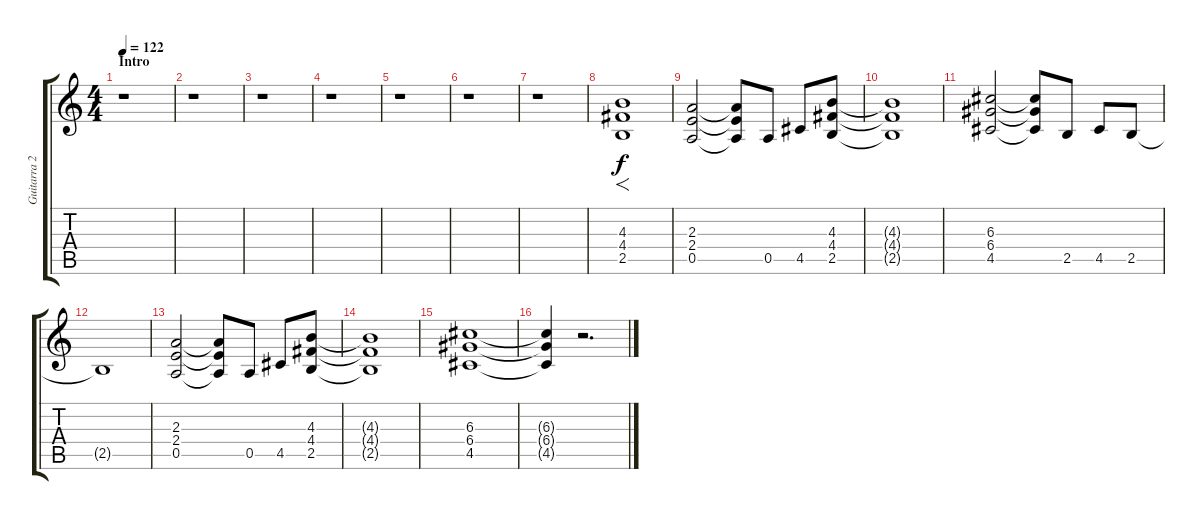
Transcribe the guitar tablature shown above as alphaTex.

\track ("Guitarra 2" "Guitarra 2") {instrument distortionguitar}
\staff {score tabs}
\tuning (E4 B3 G3 D3 A2 E2) {hide}
\ts (4 4)
\section ("" "Intro")
\tempo 122
\clef g2
\ks c
r.1{dy f instrument distortionguitar} |
r.1 |
r.1 |
r.1 |
r.1 |
r.1 |
r.1 |
(4.3 4.4 2.5).1{f} |
(2.3 2.4 0.5).2 (2.3{t} 2.4{t} 0.5{t}).8 0.5.8 4.5.8 (4.3 4.4 2.5).8 |
(4.3{t} 4.4{t} 2.5{t}).1 |
(6.3 6.4 4.5).2 (6.3{t} 6.4{t} 4.5{t}).8 2.5.8 4.5.8 2.5.8 |
2.5{t}.1 |
(2.3 2.4 0.5).2 (2.3{t} 2.4{t} 0.5{t}).8 0.5.8 4.5.8 (4.3 4.4 2.5).8 |
(4.3{t} 4.4{t} 2.5{t}).1 |
(6.3 6.4 4.5).1 |
(6.3{t} 6.4{t} 4.5{t}).4 r.2{d}
